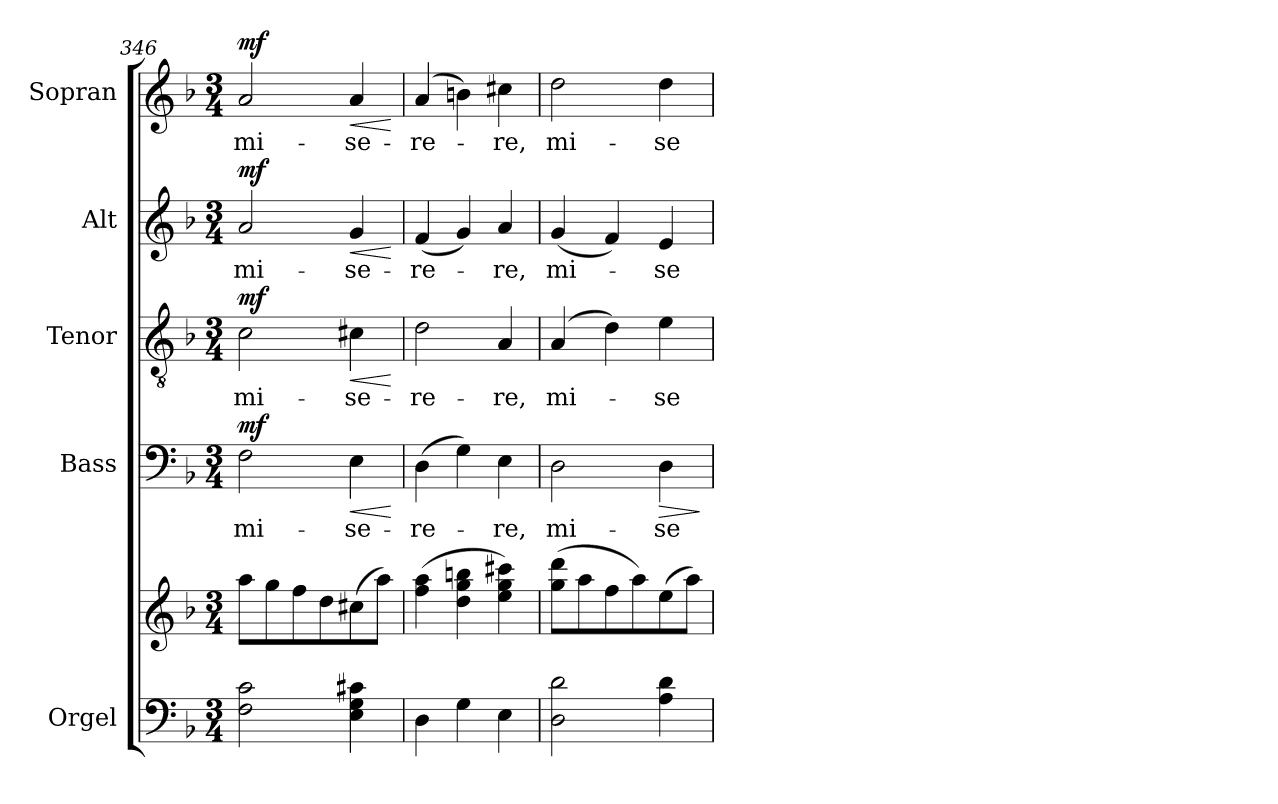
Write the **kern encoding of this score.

**kern	**kern	**kern	**text	**dynam	**kern	**text	**dynam	**kern	**text	**dynam	**kern	**text	**dynam
*part5	*part5	*part4	*part4	*part4	*part3	*part3	*part3	*part2	*part2	*part2	*part1	*part1	*part1
*staff6	*staff5	*staff4	*staff4	*staff4	*staff3	*staff3	*staff3	*staff2	*staff2	*staff2	*staff1	*staff1	*staff1
*I"Orgel	*	*I"Bass	*	*	*I"Tenor	*	*	*I"Alt	*	*	*I"Sopran	*	*
*I'Org.	*	*I'B.	*	*	*I'T.	*	*	*I'A.	*	*	*I'S.	*	*
*clefF4	*clefG2	*clefF4	*	*	*clefGv2	*	*	*clefG2	*	*	*clefG2	*	*
*k[b-]	*k[b-]	*k[b-]	*	*	*k[b-]	*	*	*k[b-]	*	*	*k[b-]	*	*
*F:	*F:	*F:	*	*	*F:	*	*	*F:	*	*	*F:	*	*
*M3/4	*M3/4	*M3/4	*	*	*M3/4	*	*	*M3/4	*	*	*M3/4	*	*
=346	=346	=346	=346	=346	=346	=346	=346	=346	=346	=346	=346	=346	=346
!	!	!	!LO:LY:b	!LO:DY:a	!	!LO:LY:b	!LO:DY:a	!	!LO:LY:b	!LO:DY:a	!	!LO:LY:b	!LO:DY:a
2F\ 2c\	8aa\L	2F\	mi-	mf	2c\	mi-	mf	2a/	mi-	mf	2a/	mi-	mf
.	8gg\	.	.	.	.	.	.	.	.	.	.	.	.
.	8ff\	.	.	.	.	.	.	.	.	.	.	.	.
.	8dd\	.	.	.	.	.	.	.	.	.	.	.	.
!	!	!	!LO:LY:b	!LO:HP:b	!	!LO:LY:b	!LO:HP:b	!	!LO:LY:b	!LO:HP:b	!	!LO:LY:b	!LO:HP:b
4E\ 4G\ 4c#X\	(>8cc#X\	4E\	-se-	<	4c#X\	-se-	<	4g/	-se-	<	4a/	-se-	<
.	8aa\J)	.	.	.	.	.	.	.	.	.	.	.	.
.	.	.	.	[	.	.	[	.	.	[	.	.	[
=347	=347	=347	=347	=347	=347	=347	=347	=347	=347	=347	=347	=347	=347
!	!	!	!LO:LY:b	!	!	!LO:LY:b	!	!	!LO:LY:b	!	!	!LO:LY:b	!
4D\	(>4ff\ 4aa\	(>4D\	-re-	.	2d\	-re-	.	(<4f/	-re-	.	(4a/	-re-	.
4G\	4dd\ 4gg\ 4bbn\	4G\)	.	.	.	.	.	4g/)	.	.	4bn\)	.	.
!	!	!	!LO:LY:b	!	!	!LO:LY:b	!	!	!LO:LY:b	!	!	!LO:LY:b	!
4E\	4ee\ 4gg\ 4ccc#X\)	4E\	-re,	.	4A/	-re,	.	4a/	-re,	.	4cc#X\	-re,	.
=348	=348	=348	=348	=348	=348	=348	=348	=348	=348	=348	=348	=348	=348
!	!	!	!LO:LY:b	!	!	!LO:LY:b	!	!	!LO:LY:b	!	!	!LO:LY:b	!
2D\ 2d\	(>8gg\ 8ddd\L	2D\	mi-	.	(4A/	mi-	.	(<4g/	mi-	.	2dd\	mi-	.
.	8aa\	.	.	.	.	.	.	.	.	.	.	.	.
.	8ff\	.	.	.	4d\)	.	.	4f/)	.	.	.	.	.
.	8aa\)	.	.	.	.	.	.	.	.	.	.	.	.
!	!	!	!LO:LY:b	!LO:HP:b	!	!LO:LY:b	!	!	!LO:LY:b	!	!	!LO:LY:b	!
4A\ 4d\	(>8ee\	4D\	-se-	>	4e\	-se-	.	4e/	-se-	.	4dd\	-se-	.
.	8aa\J)	.	.	.	.	.	.	.	.	.	.	.	.
.	.	.	.	]	.	.	.	.	.	.	.	.	.
=	=	=	=	=	=	=	=	=	=	=	=	=	=
*-	*-	*-	*-	*-	*-	*-	*-	*-	*-	*-	*-	*-	*-
